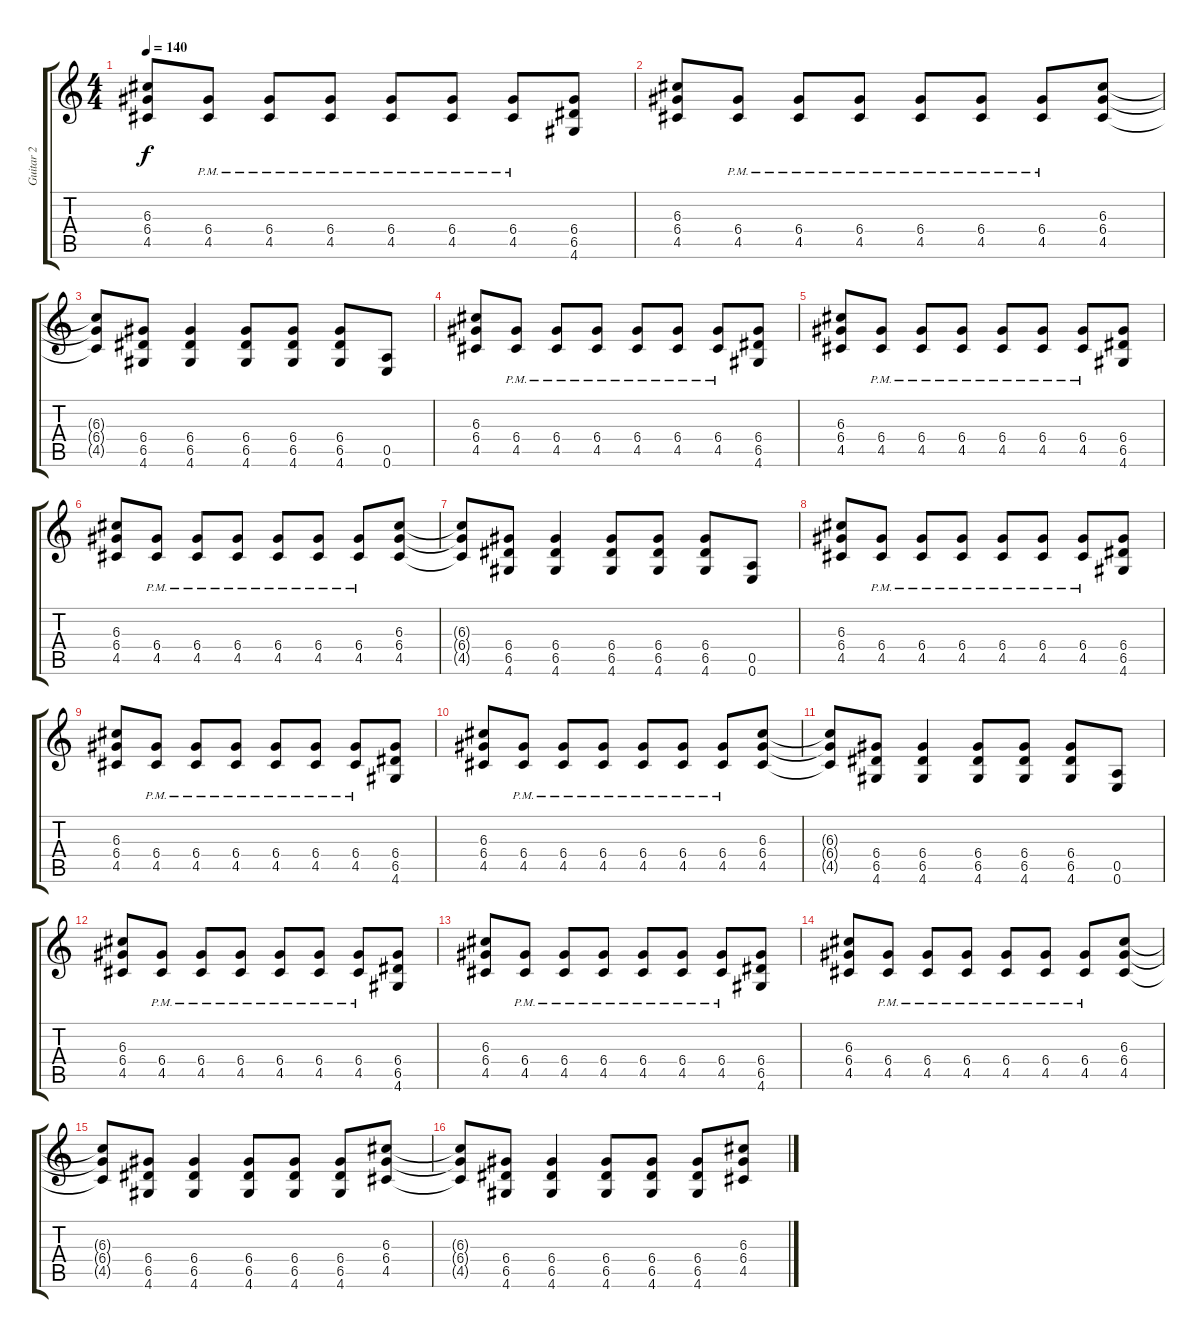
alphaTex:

\track ("Guitar 2" "Guitar 2") {instrument overdrivenguitar}
\staff {score tabs}
\tuning (E4 B3 G3 D3 A2 E2) {hide}
\ts (4 4)
\tempo 140
\clef g2
\ks c
(6.3 6.4 4.5).8{dy f} (6.4{pm} 4.5{pm}).8 (6.4{pm} 4.5{pm}).8 (6.4{pm} 4.5{pm}).8 (6.4{pm} 4.5{pm}).8 (6.4{pm} 4.5{pm}).8 (6.4{pm} 4.5{pm}).8 (6.4 6.5 4.6).8 |
(6.3 6.4 4.5).8 (6.4{pm} 4.5{pm}).8 (6.4{pm} 4.5{pm}).8 (6.4{pm} 4.5{pm}).8 (6.4{pm} 4.5{pm}).8 (6.4{pm} 4.5{pm}).8 (6.4{pm} 4.5{pm}).8 (6.3 6.4 4.5).8 |
(6.3{t} 6.4{t} 4.5{t}).8 (6.4 6.5 4.6).8 (6.4 6.5 4.6).4 (6.4 6.5 4.6).8 (6.4 6.5 4.6).8 (6.4 6.5 4.6).8 (0.5 0.6).8 |
(6.3 6.4 4.5).8 (6.4{pm} 4.5{pm}).8 (6.4{pm} 4.5{pm}).8 (6.4{pm} 4.5{pm}).8 (6.4{pm} 4.5{pm}).8 (6.4{pm} 4.5{pm}).8 (6.4{pm} 4.5{pm}).8 (6.4 6.5 4.6).8 |
(6.3 6.4 4.5).8 (6.4{pm} 4.5{pm}).8 (6.4{pm} 4.5{pm}).8 (6.4{pm} 4.5{pm}).8 (6.4{pm} 4.5{pm}).8 (6.4{pm} 4.5{pm}).8 (6.4{pm} 4.5{pm}).8 (6.4 6.5 4.6).8 |
(6.3 6.4 4.5).8 (6.4{pm} 4.5{pm}).8 (6.4{pm} 4.5{pm}).8 (6.4{pm} 4.5{pm}).8 (6.4{pm} 4.5{pm}).8 (6.4{pm} 4.5{pm}).8 (6.4{pm} 4.5{pm}).8 (6.3 6.4 4.5).8 |
(6.3{t} 6.4{t} 4.5{t}).8 (6.4 6.5 4.6).8 (6.4 6.5 4.6).4 (6.4 6.5 4.6).8 (6.4 6.5 4.6).8 (6.4 6.5 4.6).8 (0.5 0.6).8 |
(6.3 6.4 4.5).8 (6.4{pm} 4.5{pm}).8 (6.4{pm} 4.5{pm}).8 (6.4{pm} 4.5{pm}).8 (6.4{pm} 4.5{pm}).8 (6.4{pm} 4.5{pm}).8 (6.4{pm} 4.5{pm}).8 (6.4 6.5 4.6).8 |
(6.3 6.4 4.5).8 (6.4{pm} 4.5{pm}).8 (6.4{pm} 4.5{pm}).8 (6.4{pm} 4.5{pm}).8 (6.4{pm} 4.5{pm}).8 (6.4{pm} 4.5{pm}).8 (6.4{pm} 4.5{pm}).8 (6.4 6.5 4.6).8 |
(6.3 6.4 4.5).8 (6.4{pm} 4.5{pm}).8 (6.4{pm} 4.5{pm}).8 (6.4{pm} 4.5{pm}).8 (6.4{pm} 4.5{pm}).8 (6.4{pm} 4.5{pm}).8 (6.4{pm} 4.5{pm}).8 (6.3 6.4 4.5).8 |
(6.3{t} 6.4{t} 4.5{t}).8 (6.4 6.5 4.6).8 (6.4 6.5 4.6).4 (6.4 6.5 4.6).8 (6.4 6.5 4.6).8 (6.4 6.5 4.6).8 (0.5 0.6).8 |
(6.3 6.4 4.5).8 (6.4{pm} 4.5{pm}).8 (6.4{pm} 4.5{pm}).8 (6.4{pm} 4.5{pm}).8 (6.4{pm} 4.5{pm}).8 (6.4{pm} 4.5{pm}).8 (6.4{pm} 4.5{pm}).8 (6.4 6.5 4.6).8 |
(6.3 6.4 4.5).8 (6.4{pm} 4.5{pm}).8 (6.4{pm} 4.5{pm}).8 (6.4{pm} 4.5{pm}).8 (6.4{pm} 4.5{pm}).8 (6.4{pm} 4.5{pm}).8 (6.4{pm} 4.5{pm}).8 (6.4 6.5 4.6).8 |
(6.3 6.4 4.5).8 (6.4{pm} 4.5{pm}).8 (6.4{pm} 4.5{pm}).8 (6.4{pm} 4.5{pm}).8 (6.4{pm} 4.5{pm}).8 (6.4{pm} 4.5{pm}).8 (6.4{pm} 4.5{pm}).8 (6.3 6.4 4.5).8 |
(6.3{t} 6.4{t} 4.5{t}).8 (6.4 6.5 4.6).8 (6.4 6.5 4.6).4 (6.4 6.5 4.6).8 (6.4 6.5 4.6).8 (6.4 6.5 4.6).8 (6.3 6.4 4.5).8 |
(6.3{t} 6.4{t} 4.5{t}).8 (6.4 6.5 4.6).8 (6.4 6.5 4.6).4 (6.4 6.5 4.6).8 (6.4 6.5 4.6).8 (6.4 6.5 4.6).8 (6.3 6.4 4.5).8
